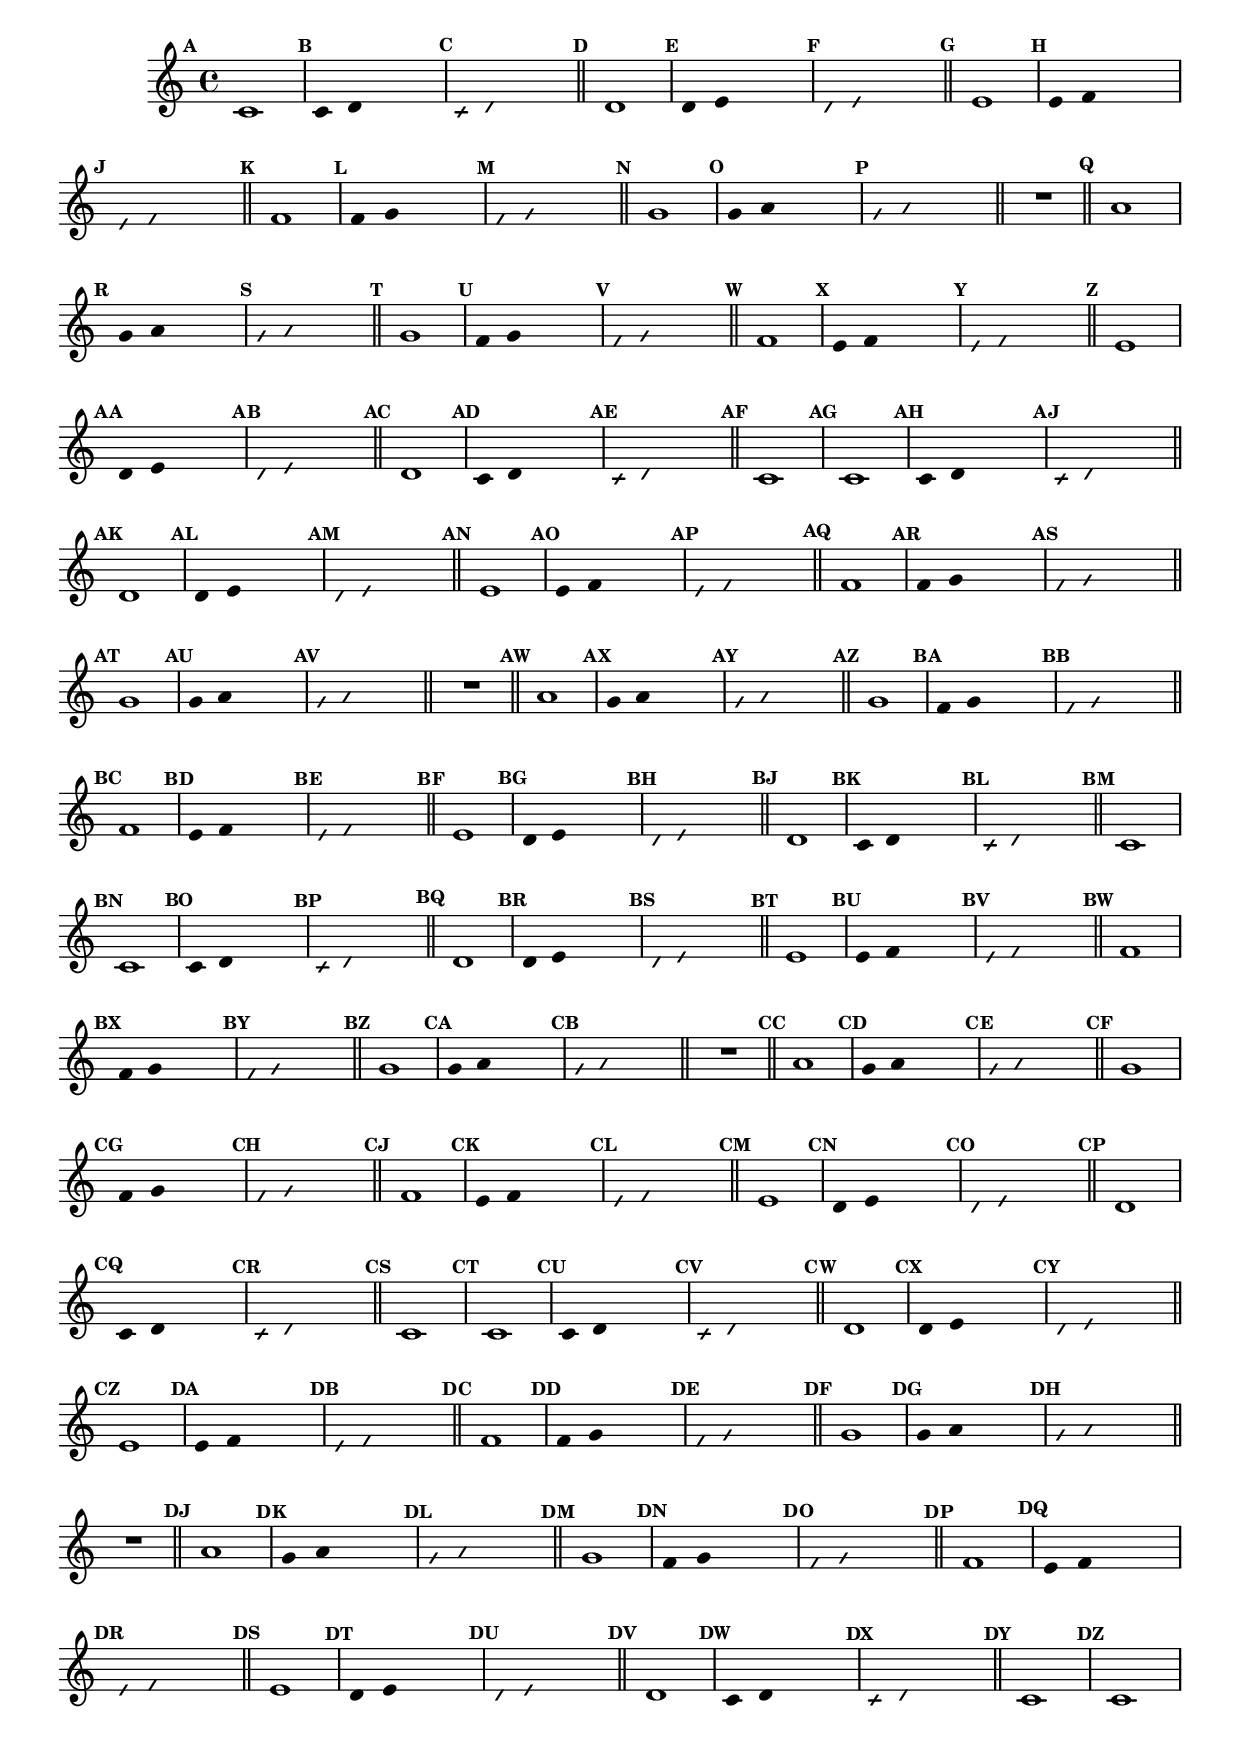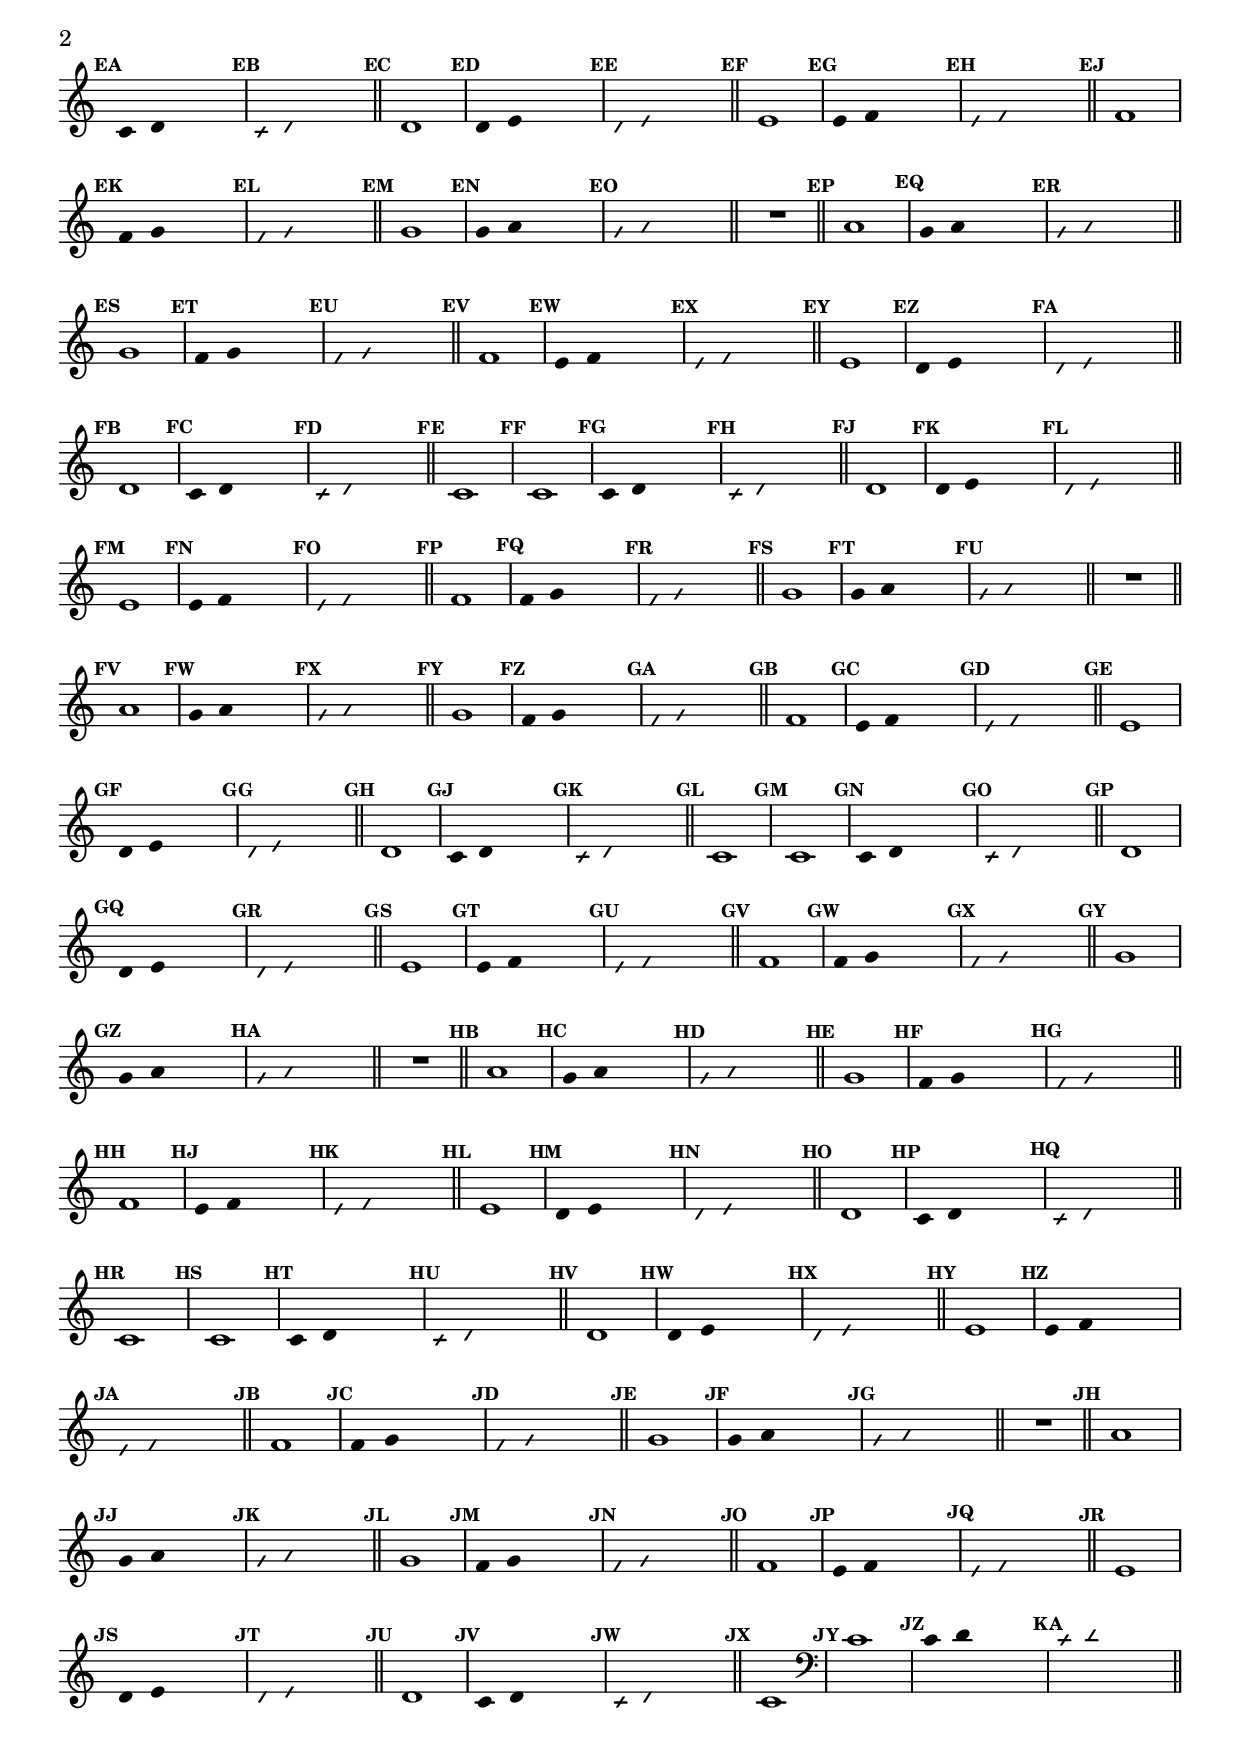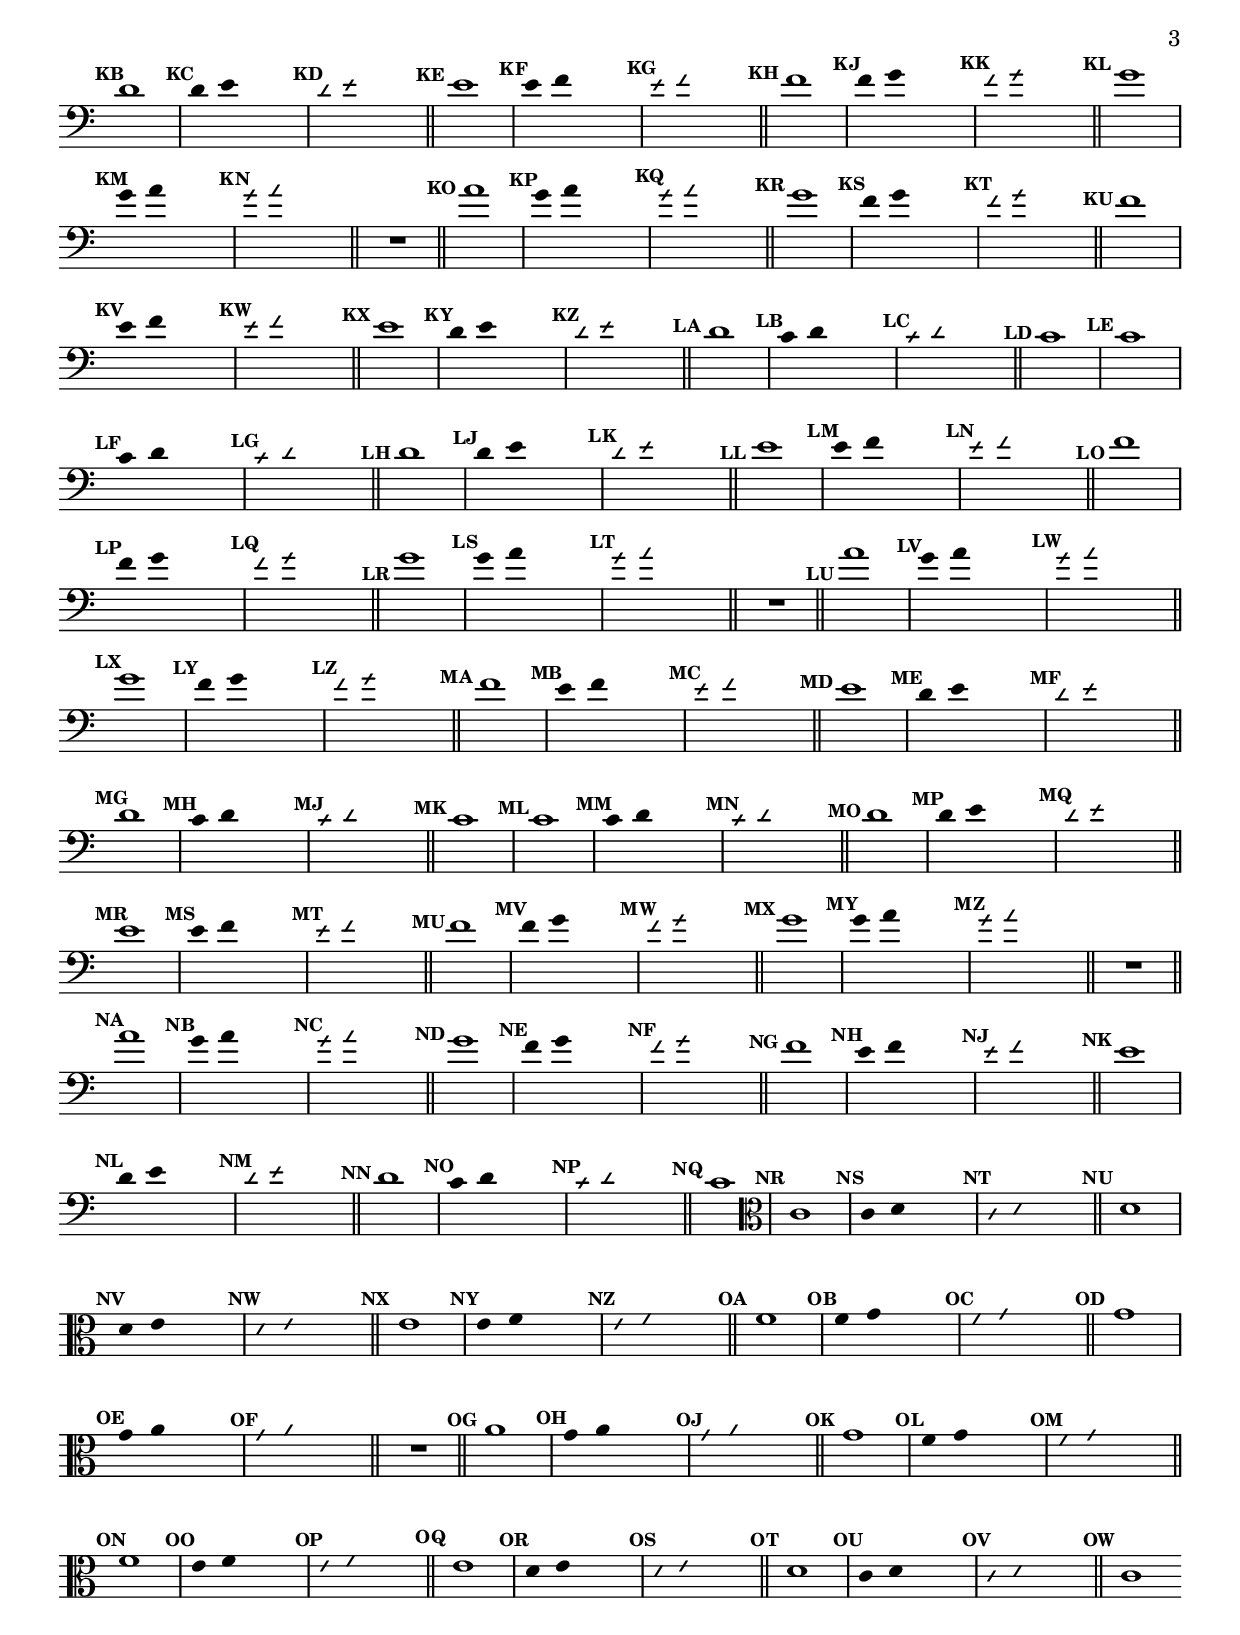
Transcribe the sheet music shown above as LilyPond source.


\version "2.10.33"

%\header { texidoc="23 - Aquecendo e Divertindo-se com 6 Notas" }


\relative c'{
  \override Staff.TimeSignature #'style = #'()
  \time 4/4 
  \override Score.BarNumber #'transparent = ##t
  \override Score.RehearsalMark #'font-size = #-2
                                %\override Score.RehearsalMark #'font-family = #'
  \set Score.markFormatter = #format-mark-numbers

                                % CLARINETE

  \tag #'cl {
    \mark \default c1
    \override Stem #'transparent = ##t
    \override Beam #'transparent = ##t
    \mark \default c4 d s2
    \override NoteHead #'style = #'slash
    \override NoteHead #'font-size = #-6
    \mark \default c4 d s2
    \revert NoteHead #'style
    \revert Stem #'transparent 
    \revert Beam #'transparent
    \revert NoteHead #'font-size
    \bar "||"


    \mark \default d1
    \override Stem #'transparent = ##t
    \override Beam #'transparent = ##t
    \mark \default d4 e s2
    \override NoteHead #'style = #'slash
    \override NoteHead #'font-size = #-6
    \mark \default d4 e s2
    \revert NoteHead #'style
    \revert Stem #'transparent 
    \revert Beam #'transparent
    \revert NoteHead #'font-size
    \bar "||"


    \mark \default e1
    \override Stem #'transparent = ##t
    \override Beam #'transparent = ##t
    \mark \default e4 f s2
    \override NoteHead #'style = #'slash
    \override NoteHead #'font-size = #-6
    \mark \default e4 f s2
    \revert NoteHead #'style
    \revert Stem #'transparent 
    \revert Beam #'transparent
    \revert NoteHead #'font-size
    \bar "||"

    \mark \default f1
    \override Stem #'transparent = ##t
    \override Beam #'transparent = ##t
    \mark \default f4 g s2
    \override NoteHead #'style = #'slash
    \override NoteHead #'font-size = #-6
    \mark \default f4 g s2
    \revert NoteHead #'style
    \revert Stem #'transparent 
    \revert Beam #'transparent
    \revert NoteHead #'font-size
    \bar "||"

    \mark \default g1
    \override Stem #'transparent = ##t
    \override Beam #'transparent = ##t
    \mark \default g4 a s2
    \override NoteHead #'style = #'slash
    \override NoteHead #'font-size = #-6
    \mark \default g4 a s2
    \revert NoteHead #'style
    \revert Stem #'transparent 
    \revert Beam #'transparent
    \revert NoteHead #'font-size
    \bar "||"

    R1
    \bar "||"

    \mark \default a1
    \override Stem #'transparent = ##t
    \override Beam #'transparent = ##t
    \mark \default g4 a s2
    \override NoteHead #'style = #'slash
    \override NoteHead #'font-size = #-6
    \mark \default g4 a s2
    \revert NoteHead #'style
    \revert Stem #'transparent 
    \revert Beam #'transparent
    \revert NoteHead #'font-size
    \bar "||"

    \mark \default g1
    \override Stem #'transparent = ##t
    \override Beam #'transparent = ##t
    \mark \default f4 g s2
    \override NoteHead #'style = #'slash
    \override NoteHead #'font-size = #-6
    \mark \default f4 g s2
    \revert NoteHead #'style
    \revert Stem #'transparent 
    \revert Beam #'transparent
    \revert NoteHead #'font-size
    \bar "||"

    \mark \default f1	
    \override Stem #'transparent = ##t
    \override Beam #'transparent = ##t
    \mark \default e4 f s2
    \override NoteHead #'style = #'slash
    \override NoteHead #'font-size = #-6
    \mark \default e4 f s2
    \revert NoteHead #'style
    \revert Stem #'transparent
    \revert Beam #'transparent
    \revert NoteHead #'font-size
    \bar "||"

    \mark \default e1
    \override Stem #'transparent = ##t
    \override Beam #'transparent = ##t
    \mark \default d4 e s2
    \override NoteHead #'style = #'slash
    \override NoteHead #'font-size = #-6
    \mark \default d4 e s2
    \revert NoteHead #'style
    \revert Stem #'transparent 
    \revert Beam #'transparent
    \revert NoteHead #'font-size
    \bar "||"

    \mark \default d1
    \override Stem #'transparent = ##t
    \override Beam #'transparent = ##t
    \mark \default c4 d s2
    \override NoteHead #'style = #'slash
    \override NoteHead #'font-size = #-6
    \mark \default c4 d s2
    \revert NoteHead #'style
    \revert Stem #'transparent 
    \revert Beam #'transparent
    \revert NoteHead #'font-size
    \bar "||"

    \mark \default c1

  }

                                % FLAUTA

  \tag #'fl {
    \mark \default c1
    \override Stem #'transparent = ##t
    \override Beam #'transparent = ##t
    \mark \default c4 d s2
    \override NoteHead #'style = #'slash
    \override NoteHead #'font-size = #-6
    \mark \default c4 d s2
    \revert NoteHead #'style
    \revert Stem #'transparent 
    \revert Beam #'transparent
    \revert NoteHead #'font-size
    \bar "||"


    \mark \default d1
    \override Stem #'transparent = ##t
    \override Beam #'transparent = ##t
    \mark \default d4 e s2
    \override NoteHead #'style = #'slash
    \override NoteHead #'font-size = #-6
    \mark \default d4 e s2
    \revert NoteHead #'style
    \revert Stem #'transparent 
    \revert Beam #'transparent
    \revert NoteHead #'font-size
    \bar "||"


    \mark \default e1
    \override Stem #'transparent = ##t
    \override Beam #'transparent = ##t
    \mark \default e4 f s2
    \override NoteHead #'style = #'slash
    \override NoteHead #'font-size = #-6
    \mark \default e4 f s2
    \revert NoteHead #'style
    \revert Stem #'transparent 
    \revert Beam #'transparent
    \revert NoteHead #'font-size
    \bar "||"

    \mark \default f1
    \override Stem #'transparent = ##t
    \override Beam #'transparent = ##t
    \mark \default f4 g s2
    \override NoteHead #'style = #'slash
    \override NoteHead #'font-size = #-6
    \mark \default f4 g s2
    \revert NoteHead #'style
    \revert Stem #'transparent 
    \revert Beam #'transparent
    \revert NoteHead #'font-size
    \bar "||"

    \mark \default g1
    \override Stem #'transparent = ##t
    \override Beam #'transparent = ##t
    \mark \default g4 a s2
    \override NoteHead #'style = #'slash
    \override NoteHead #'font-size = #-6
    \mark \default g4 a s2
    \revert NoteHead #'style
    \revert Stem #'transparent 
    \revert Beam #'transparent
    \revert NoteHead #'font-size
    \bar "||"

    R1
    \bar "||"

    \mark \default a1
    \override Stem #'transparent = ##t
    \override Beam #'transparent = ##t
    \mark \default g4 a s2
    \override NoteHead #'style = #'slash
    \override NoteHead #'font-size = #-6
    \mark \default g4 a s2
    \revert NoteHead #'style
    \revert Stem #'transparent 
    \revert Beam #'transparent
    \revert NoteHead #'font-size
    \bar "||"

    \mark \default g1
    \override Stem #'transparent = ##t
    \override Beam #'transparent = ##t
    \mark \default f4 g s2
    \override NoteHead #'style = #'slash
    \override NoteHead #'font-size = #-6
    \mark \default f4 g s2
    \revert NoteHead #'style
    \revert Stem #'transparent 
    \revert Beam #'transparent
    \revert NoteHead #'font-size
    \bar "||"

    \mark \default f1	
    \override Stem #'transparent = ##t
    \override Beam #'transparent = ##t
    \mark \default e4 f s2
    \override NoteHead #'style = #'slash
    \override NoteHead #'font-size = #-6
    \mark \default e4 f s2
    \revert NoteHead #'style
    \revert Stem #'transparent
    \revert Beam #'transparent
    \revert NoteHead #'font-size
    \bar "||"

    \mark \default e1
    \override Stem #'transparent = ##t
    \override Beam #'transparent = ##t
    \mark \default d4 e s2
    \override NoteHead #'style = #'slash
    \override NoteHead #'font-size = #-6
    \mark \default d4 e s2
    \revert NoteHead #'style
    \revert Stem #'transparent 
    \revert Beam #'transparent
    \revert NoteHead #'font-size
    \bar "||"

    \mark \default d1
    \override Stem #'transparent = ##t
    \override Beam #'transparent = ##t
    \mark \default c4 d s2
    \override NoteHead #'style = #'slash
    \override NoteHead #'font-size = #-6
    \mark \default c4 d s2
    \revert NoteHead #'style
    \revert Stem #'transparent 
    \revert Beam #'transparent
    \revert NoteHead #'font-size
    \bar "||"

    \mark \default c1

  }

                                % OBOÉ

  \tag #'ob {
    \mark \default c1
    \override Stem #'transparent = ##t
    \override Beam #'transparent = ##t
    \mark \default c4 d s2
    \override NoteHead #'style = #'slash
    \override NoteHead #'font-size = #-6
    \mark \default c4 d s2
    \revert NoteHead #'style
    \revert Stem #'transparent 
    \revert Beam #'transparent
    \revert NoteHead #'font-size
    \bar "||"


    \mark \default d1
    \override Stem #'transparent = ##t
    \override Beam #'transparent = ##t
    \mark \default d4 e s2
    \override NoteHead #'style = #'slash
    \override NoteHead #'font-size = #-6
    \mark \default d4 e s2
    \revert NoteHead #'style
    \revert Stem #'transparent 
    \revert Beam #'transparent
    \revert NoteHead #'font-size
    \bar "||"


    \mark \default e1
    \override Stem #'transparent = ##t
    \override Beam #'transparent = ##t
    \mark \default e4 f s2
    \override NoteHead #'style = #'slash
    \override NoteHead #'font-size = #-6
    \mark \default e4 f s2
    \revert NoteHead #'style
    \revert Stem #'transparent 
    \revert Beam #'transparent
    \revert NoteHead #'font-size
    \bar "||"

    \mark \default f1
    \override Stem #'transparent = ##t
    \override Beam #'transparent = ##t
    \mark \default f4 g s2
    \override NoteHead #'style = #'slash
    \override NoteHead #'font-size = #-6
    \mark \default f4 g s2
    \revert NoteHead #'style
    \revert Stem #'transparent 
    \revert Beam #'transparent
    \revert NoteHead #'font-size
    \bar "||"

    \mark \default g1
    \override Stem #'transparent = ##t
    \override Beam #'transparent = ##t
    \mark \default g4 a s2
    \override NoteHead #'style = #'slash
    \override NoteHead #'font-size = #-6
    \mark \default g4 a s2
    \revert NoteHead #'style
    \revert Stem #'transparent 
    \revert Beam #'transparent
    \revert NoteHead #'font-size
    \bar "||"

    R1
    \bar "||"

    \mark \default a1
    \override Stem #'transparent = ##t
    \override Beam #'transparent = ##t
    \mark \default g4 a s2
    \override NoteHead #'style = #'slash
    \override NoteHead #'font-size = #-6
    \mark \default g4 a s2
    \revert NoteHead #'style
    \revert Stem #'transparent 
    \revert Beam #'transparent
    \revert NoteHead #'font-size
    \bar "||"

    \mark \default g1
    \override Stem #'transparent = ##t
    \override Beam #'transparent = ##t
    \mark \default f4 g s2
    \override NoteHead #'style = #'slash
    \override NoteHead #'font-size = #-6
    \mark \default f4 g s2
    \revert NoteHead #'style
    \revert Stem #'transparent 
    \revert Beam #'transparent
    \revert NoteHead #'font-size
    \bar "||"

    \mark \default f1	
    \override Stem #'transparent = ##t
    \override Beam #'transparent = ##t
    \mark \default e4 f s2
    \override NoteHead #'style = #'slash
    \override NoteHead #'font-size = #-6
    \mark \default e4 f s2
    \revert NoteHead #'style
    \revert Stem #'transparent
    \revert Beam #'transparent
    \revert NoteHead #'font-size
    \bar "||"

    \mark \default e1
    \override Stem #'transparent = ##t
    \override Beam #'transparent = ##t
    \mark \default d4 e s2
    \override NoteHead #'style = #'slash
    \override NoteHead #'font-size = #-6
    \mark \default d4 e s2
    \revert NoteHead #'style
    \revert Stem #'transparent 
    \revert Beam #'transparent
    \revert NoteHead #'font-size
    \bar "||"

    \mark \default d1
    \override Stem #'transparent = ##t
    \override Beam #'transparent = ##t
    \mark \default c4 d s2
    \override NoteHead #'style = #'slash
    \override NoteHead #'font-size = #-6
    \mark \default c4 d s2
    \revert NoteHead #'style
    \revert Stem #'transparent 
    \revert Beam #'transparent
    \revert NoteHead #'font-size
    \bar "||"

    \mark \default c1

  }

                                % SAX ALTO

  \tag #'saxa {
    \mark \default c1
    \override Stem #'transparent = ##t
    \override Beam #'transparent = ##t
    \mark \default c4 d s2
    \override NoteHead #'style = #'slash
    \override NoteHead #'font-size = #-6
    \mark \default c4 d s2
    \revert NoteHead #'style
    \revert Stem #'transparent 
    \revert Beam #'transparent
    \revert NoteHead #'font-size
    \bar "||"


    \mark \default d1
    \override Stem #'transparent = ##t
    \override Beam #'transparent = ##t
    \mark \default d4 e s2
    \override NoteHead #'style = #'slash
    \override NoteHead #'font-size = #-6
    \mark \default d4 e s2
    \revert NoteHead #'style
    \revert Stem #'transparent 
    \revert Beam #'transparent
    \revert NoteHead #'font-size
    \bar "||"


    \mark \default e1
    \override Stem #'transparent = ##t
    \override Beam #'transparent = ##t
    \mark \default e4 f s2
    \override NoteHead #'style = #'slash
    \override NoteHead #'font-size = #-6
    \mark \default e4 f s2
    \revert NoteHead #'style
    \revert Stem #'transparent 
    \revert Beam #'transparent
    \revert NoteHead #'font-size
    \bar "||"

    \mark \default f1
    \override Stem #'transparent = ##t
    \override Beam #'transparent = ##t
    \mark \default f4 g s2
    \override NoteHead #'style = #'slash
    \override NoteHead #'font-size = #-6
    \mark \default f4 g s2
    \revert NoteHead #'style
    \revert Stem #'transparent 
    \revert Beam #'transparent
    \revert NoteHead #'font-size
    \bar "||"

    \mark \default g1
    \override Stem #'transparent = ##t
    \override Beam #'transparent = ##t
    \mark \default g4 a s2
    \override NoteHead #'style = #'slash
    \override NoteHead #'font-size = #-6
    \mark \default g4 a s2
    \revert NoteHead #'style
    \revert Stem #'transparent 
    \revert Beam #'transparent
    \revert NoteHead #'font-size
    \bar "||"

    R1
    \bar "||"

    \mark \default a1
    \override Stem #'transparent = ##t
    \override Beam #'transparent = ##t
    \mark \default g4 a s2
    \override NoteHead #'style = #'slash
    \override NoteHead #'font-size = #-6
    \mark \default g4 a s2
    \revert NoteHead #'style
    \revert Stem #'transparent 
    \revert Beam #'transparent
    \revert NoteHead #'font-size
    \bar "||"

    \mark \default g1
    \override Stem #'transparent = ##t
    \override Beam #'transparent = ##t
    \mark \default f4 g s2
    \override NoteHead #'style = #'slash
    \override NoteHead #'font-size = #-6
    \mark \default f4 g s2
    \revert NoteHead #'style
    \revert Stem #'transparent 
    \revert Beam #'transparent
    \revert NoteHead #'font-size
    \bar "||"

    \mark \default f1	
    \override Stem #'transparent = ##t
    \override Beam #'transparent = ##t
    \mark \default e4 f s2
    \override NoteHead #'style = #'slash
    \override NoteHead #'font-size = #-6
    \mark \default e4 f s2
    \revert NoteHead #'style
    \revert Stem #'transparent
    \revert Beam #'transparent
    \revert NoteHead #'font-size
    \bar "||"

    \mark \default e1
    \override Stem #'transparent = ##t
    \override Beam #'transparent = ##t
    \mark \default d4 e s2
    \override NoteHead #'style = #'slash
    \override NoteHead #'font-size = #-6
    \mark \default d4 e s2
    \revert NoteHead #'style
    \revert Stem #'transparent 
    \revert Beam #'transparent
    \revert NoteHead #'font-size
    \bar "||"

    \mark \default d1
    \override Stem #'transparent = ##t
    \override Beam #'transparent = ##t
    \mark \default c4 d s2
    \override NoteHead #'style = #'slash
    \override NoteHead #'font-size = #-6
    \mark \default c4 d s2
    \revert NoteHead #'style
    \revert Stem #'transparent 
    \revert Beam #'transparent
    \revert NoteHead #'font-size
    \bar "||"

    \mark \default c1

  }

                                % SAX TENOR

  \tag #'saxt {
    \mark \default c1
    \override Stem #'transparent = ##t
    \override Beam #'transparent = ##t
    \mark \default c4 d s2
    \override NoteHead #'style = #'slash
    \override NoteHead #'font-size = #-6
    \mark \default c4 d s2
    \revert NoteHead #'style
    \revert Stem #'transparent 
    \revert Beam #'transparent
    \revert NoteHead #'font-size
    \bar "||"


    \mark \default d1
    \override Stem #'transparent = ##t
    \override Beam #'transparent = ##t
    \mark \default d4 e s2
    \override NoteHead #'style = #'slash
    \override NoteHead #'font-size = #-6
    \mark \default d4 e s2
    \revert NoteHead #'style
    \revert Stem #'transparent 
    \revert Beam #'transparent
    \revert NoteHead #'font-size
    \bar "||"


    \mark \default e1
    \override Stem #'transparent = ##t
    \override Beam #'transparent = ##t
    \mark \default e4 f s2
    \override NoteHead #'style = #'slash
    \override NoteHead #'font-size = #-6
    \mark \default e4 f s2
    \revert NoteHead #'style
    \revert Stem #'transparent 
    \revert Beam #'transparent
    \revert NoteHead #'font-size
    \bar "||"

    \mark \default f1
    \override Stem #'transparent = ##t
    \override Beam #'transparent = ##t
    \mark \default f4 g s2
    \override NoteHead #'style = #'slash
    \override NoteHead #'font-size = #-6
    \mark \default f4 g s2
    \revert NoteHead #'style
    \revert Stem #'transparent 
    \revert Beam #'transparent
    \revert NoteHead #'font-size
    \bar "||"

    \mark \default g1
    \override Stem #'transparent = ##t
    \override Beam #'transparent = ##t
    \mark \default g4 a s2
    \override NoteHead #'style = #'slash
    \override NoteHead #'font-size = #-6
    \mark \default g4 a s2
    \revert NoteHead #'style
    \revert Stem #'transparent 
    \revert Beam #'transparent
    \revert NoteHead #'font-size
    \bar "||"

    R1
    \bar "||"

    \mark \default a1
    \override Stem #'transparent = ##t
    \override Beam #'transparent = ##t
    \mark \default g4 a s2
    \override NoteHead #'style = #'slash
    \override NoteHead #'font-size = #-6
    \mark \default g4 a s2
    \revert NoteHead #'style
    \revert Stem #'transparent 
    \revert Beam #'transparent
    \revert NoteHead #'font-size
    \bar "||"

    \mark \default g1
    \override Stem #'transparent = ##t
    \override Beam #'transparent = ##t
    \mark \default f4 g s2
    \override NoteHead #'style = #'slash
    \override NoteHead #'font-size = #-6
    \mark \default f4 g s2
    \revert NoteHead #'style
    \revert Stem #'transparent 
    \revert Beam #'transparent
    \revert NoteHead #'font-size
    \bar "||"

    \mark \default f1	
    \override Stem #'transparent = ##t
    \override Beam #'transparent = ##t
    \mark \default e4 f s2
    \override NoteHead #'style = #'slash
    \override NoteHead #'font-size = #-6
    \mark \default e4 f s2
    \revert NoteHead #'style
    \revert Stem #'transparent
    \revert Beam #'transparent
    \revert NoteHead #'font-size
    \bar "||"

    \mark \default e1
    \override Stem #'transparent = ##t
    \override Beam #'transparent = ##t
    \mark \default d4 e s2
    \override NoteHead #'style = #'slash
    \override NoteHead #'font-size = #-6
    \mark \default d4 e s2
    \revert NoteHead #'style
    \revert Stem #'transparent 
    \revert Beam #'transparent
    \revert NoteHead #'font-size
    \bar "||"

    \mark \default d1
    \override Stem #'transparent = ##t
    \override Beam #'transparent = ##t
    \mark \default c4 d s2
    \override NoteHead #'style = #'slash
    \override NoteHead #'font-size = #-6
    \mark \default c4 d s2
    \revert NoteHead #'style
    \revert Stem #'transparent 
    \revert Beam #'transparent
    \revert NoteHead #'font-size
    \bar "||"

    \mark \default c1

  }

                                % SAX GENES

  \tag #'saxg {
    \mark \default c1
    \override Stem #'transparent = ##t
    \override Beam #'transparent = ##t
    \mark \default c4 d s2
    \override NoteHead #'style = #'slash
    \override NoteHead #'font-size = #-6
    \mark \default c4 d s2
    \revert NoteHead #'style
    \revert Stem #'transparent 
    \revert Beam #'transparent
    \revert NoteHead #'font-size
    \bar "||"


    \mark \default d1
    \override Stem #'transparent = ##t
    \override Beam #'transparent = ##t
    \mark \default d4 e s2
    \override NoteHead #'style = #'slash
    \override NoteHead #'font-size = #-6
    \mark \default d4 e s2
    \revert NoteHead #'style
    \revert Stem #'transparent 
    \revert Beam #'transparent
    \revert NoteHead #'font-size
    \bar "||"


    \mark \default e1
    \override Stem #'transparent = ##t
    \override Beam #'transparent = ##t
    \mark \default e4 f s2
    \override NoteHead #'style = #'slash
    \override NoteHead #'font-size = #-6
    \mark \default e4 f s2
    \revert NoteHead #'style
    \revert Stem #'transparent 
    \revert Beam #'transparent
    \revert NoteHead #'font-size
    \bar "||"

    \mark \default f1
    \override Stem #'transparent = ##t
    \override Beam #'transparent = ##t
    \mark \default f4 g s2
    \override NoteHead #'style = #'slash
    \override NoteHead #'font-size = #-6
    \mark \default f4 g s2
    \revert NoteHead #'style
    \revert Stem #'transparent 
    \revert Beam #'transparent
    \revert NoteHead #'font-size
    \bar "||"

    \mark \default g1
    \override Stem #'transparent = ##t
    \override Beam #'transparent = ##t
    \mark \default g4 a s2
    \override NoteHead #'style = #'slash
    \override NoteHead #'font-size = #-6
    \mark \default g4 a s2
    \revert NoteHead #'style
    \revert Stem #'transparent 
    \revert Beam #'transparent
    \revert NoteHead #'font-size
    \bar "||"

    R1
    \bar "||"

    \mark \default a1
    \override Stem #'transparent = ##t
    \override Beam #'transparent = ##t
    \mark \default g4 a s2
    \override NoteHead #'style = #'slash
    \override NoteHead #'font-size = #-6
    \mark \default g4 a s2
    \revert NoteHead #'style
    \revert Stem #'transparent 
    \revert Beam #'transparent
    \revert NoteHead #'font-size
    \bar "||"

    \mark \default g1
    \override Stem #'transparent = ##t
    \override Beam #'transparent = ##t
    \mark \default f4 g s2
    \override NoteHead #'style = #'slash
    \override NoteHead #'font-size = #-6
    \mark \default f4 g s2
    \revert NoteHead #'style
    \revert Stem #'transparent 
    \revert Beam #'transparent
    \revert NoteHead #'font-size
    \bar "||"

    \mark \default f1	
    \override Stem #'transparent = ##t
    \override Beam #'transparent = ##t
    \mark \default e4 f s2
    \override NoteHead #'style = #'slash
    \override NoteHead #'font-size = #-6
    \mark \default e4 f s2
    \revert NoteHead #'style
    \revert Stem #'transparent
    \revert Beam #'transparent
    \revert NoteHead #'font-size
    \bar "||"

    \mark \default e1
    \override Stem #'transparent = ##t
    \override Beam #'transparent = ##t
    \mark \default d4 e s2
    \override NoteHead #'style = #'slash
    \override NoteHead #'font-size = #-6
    \mark \default d4 e s2
    \revert NoteHead #'style
    \revert Stem #'transparent 
    \revert Beam #'transparent
    \revert NoteHead #'font-size
    \bar "||"

    \mark \default d1
    \override Stem #'transparent = ##t
    \override Beam #'transparent = ##t
    \mark \default c4 d s2
    \override NoteHead #'style = #'slash
    \override NoteHead #'font-size = #-6
    \mark \default c4 d s2
    \revert NoteHead #'style
    \revert Stem #'transparent 
    \revert Beam #'transparent
    \revert NoteHead #'font-size
    \bar "||"

    \mark \default c1

  }

                                % TROMPETE

  \tag #'tpt {
    \mark \default c1
    \override Stem #'transparent = ##t
    \override Beam #'transparent = ##t
    \mark \default c4 d s2
    \override NoteHead #'style = #'slash
    \override NoteHead #'font-size = #-6
    \mark \default c4 d s2
    \revert NoteHead #'style
    \revert Stem #'transparent 
    \revert Beam #'transparent
    \revert NoteHead #'font-size
    \bar "||"


    \mark \default d1
    \override Stem #'transparent = ##t
    \override Beam #'transparent = ##t
    \mark \default d4 e s2
    \override NoteHead #'style = #'slash
    \override NoteHead #'font-size = #-6
    \mark \default d4 e s2
    \revert NoteHead #'style
    \revert Stem #'transparent 
    \revert Beam #'transparent
    \revert NoteHead #'font-size
    \bar "||"


    \mark \default e1
    \override Stem #'transparent = ##t
    \override Beam #'transparent = ##t
    \mark \default e4 f s2
    \override NoteHead #'style = #'slash
    \override NoteHead #'font-size = #-6
    \mark \default e4 f s2
    \revert NoteHead #'style
    \revert Stem #'transparent 
    \revert Beam #'transparent
    \revert NoteHead #'font-size
    \bar "||"

    \mark \default f1
    \override Stem #'transparent = ##t
    \override Beam #'transparent = ##t
    \mark \default f4 g s2
    \override NoteHead #'style = #'slash
    \override NoteHead #'font-size = #-6
    \mark \default f4 g s2
    \revert NoteHead #'style
    \revert Stem #'transparent 
    \revert Beam #'transparent
    \revert NoteHead #'font-size
    \bar "||"

    \mark \default g1
    \override Stem #'transparent = ##t
    \override Beam #'transparent = ##t
    \mark \default g4 a s2
    \override NoteHead #'style = #'slash
    \override NoteHead #'font-size = #-6
    \mark \default g4 a s2
    \revert NoteHead #'style
    \revert Stem #'transparent 
    \revert Beam #'transparent
    \revert NoteHead #'font-size
    \bar "||"

    R1
    \bar "||"

    \mark \default a1
    \override Stem #'transparent = ##t
    \override Beam #'transparent = ##t
    \mark \default g4 a s2
    \override NoteHead #'style = #'slash
    \override NoteHead #'font-size = #-6
    \mark \default g4 a s2
    \revert NoteHead #'style
    \revert Stem #'transparent 
    \revert Beam #'transparent
    \revert NoteHead #'font-size
    \bar "||"

    \mark \default g1
    \override Stem #'transparent = ##t
    \override Beam #'transparent = ##t
    \mark \default f4 g s2
    \override NoteHead #'style = #'slash
    \override NoteHead #'font-size = #-6
    \mark \default f4 g s2
    \revert NoteHead #'style
    \revert Stem #'transparent 
    \revert Beam #'transparent
    \revert NoteHead #'font-size
    \bar "||"

    \mark \default f1	
    \override Stem #'transparent = ##t
    \override Beam #'transparent = ##t
    \mark \default e4 f s2
    \override NoteHead #'style = #'slash
    \override NoteHead #'font-size = #-6
    \mark \default e4 f s2
    \revert NoteHead #'style
    \revert Stem #'transparent
    \revert Beam #'transparent
    \revert NoteHead #'font-size
    \bar "||"

    \mark \default e1
    \override Stem #'transparent = ##t
    \override Beam #'transparent = ##t
    \mark \default d4 e s2
    \override NoteHead #'style = #'slash
    \override NoteHead #'font-size = #-6
    \mark \default d4 e s2
    \revert NoteHead #'style
    \revert Stem #'transparent 
    \revert Beam #'transparent
    \revert NoteHead #'font-size
    \bar "||"

    \mark \default d1
    \override Stem #'transparent = ##t
    \override Beam #'transparent = ##t
    \mark \default c4 d s2
    \override NoteHead #'style = #'slash
    \override NoteHead #'font-size = #-6
    \mark \default c4 d s2
    \revert NoteHead #'style
    \revert Stem #'transparent 
    \revert Beam #'transparent
    \revert NoteHead #'font-size
    \bar "||"

    \mark \default c1

  }

                                % TROMPA

  \tag #'tpa {
    \mark \default c1
    \override Stem #'transparent = ##t
    \override Beam #'transparent = ##t
    \mark \default c4 d s2
    \override NoteHead #'style = #'slash
    \override NoteHead #'font-size = #-6
    \mark \default c4 d s2
    \revert NoteHead #'style
    \revert Stem #'transparent 
    \revert Beam #'transparent
    \revert NoteHead #'font-size
    \bar "||"


    \mark \default d1
    \override Stem #'transparent = ##t
    \override Beam #'transparent = ##t
    \mark \default d4 e s2
    \override NoteHead #'style = #'slash
    \override NoteHead #'font-size = #-6
    \mark \default d4 e s2
    \revert NoteHead #'style
    \revert Stem #'transparent 
    \revert Beam #'transparent
    \revert NoteHead #'font-size
    \bar "||"


    \mark \default e1
    \override Stem #'transparent = ##t
    \override Beam #'transparent = ##t
    \mark \default e4 f s2
    \override NoteHead #'style = #'slash
    \override NoteHead #'font-size = #-6
    \mark \default e4 f s2
    \revert NoteHead #'style
    \revert Stem #'transparent 
    \revert Beam #'transparent
    \revert NoteHead #'font-size
    \bar "||"

    \mark \default f1
    \override Stem #'transparent = ##t
    \override Beam #'transparent = ##t
    \mark \default f4 g s2
    \override NoteHead #'style = #'slash
    \override NoteHead #'font-size = #-6
    \mark \default f4 g s2
    \revert NoteHead #'style
    \revert Stem #'transparent 
    \revert Beam #'transparent
    \revert NoteHead #'font-size
    \bar "||"

    \mark \default g1
    \override Stem #'transparent = ##t
    \override Beam #'transparent = ##t
    \mark \default g4 a s2
    \override NoteHead #'style = #'slash
    \override NoteHead #'font-size = #-6
    \mark \default g4 a s2
    \revert NoteHead #'style
    \revert Stem #'transparent 
    \revert Beam #'transparent
    \revert NoteHead #'font-size
    \bar "||"

    R1
    \bar "||"

    \mark \default a1
    \override Stem #'transparent = ##t
    \override Beam #'transparent = ##t
    \mark \default g4 a s2
    \override NoteHead #'style = #'slash
    \override NoteHead #'font-size = #-6
    \mark \default g4 a s2
    \revert NoteHead #'style
    \revert Stem #'transparent 
    \revert Beam #'transparent
    \revert NoteHead #'font-size
    \bar "||"

    \mark \default g1
    \override Stem #'transparent = ##t
    \override Beam #'transparent = ##t
    \mark \default f4 g s2
    \override NoteHead #'style = #'slash
    \override NoteHead #'font-size = #-6
    \mark \default f4 g s2
    \revert NoteHead #'style
    \revert Stem #'transparent 
    \revert Beam #'transparent
    \revert NoteHead #'font-size
    \bar "||"

    \mark \default f1	
    \override Stem #'transparent = ##t
    \override Beam #'transparent = ##t
    \mark \default e4 f s2
    \override NoteHead #'style = #'slash
    \override NoteHead #'font-size = #-6
    \mark \default e4 f s2
    \revert NoteHead #'style
    \revert Stem #'transparent
    \revert Beam #'transparent
    \revert NoteHead #'font-size
    \bar "||"

    \mark \default e1
    \override Stem #'transparent = ##t
    \override Beam #'transparent = ##t
    \mark \default d4 e s2
    \override NoteHead #'style = #'slash
    \override NoteHead #'font-size = #-6
    \mark \default d4 e s2
    \revert NoteHead #'style
    \revert Stem #'transparent 
    \revert Beam #'transparent
    \revert NoteHead #'font-size
    \bar "||"

    \mark \default d1
    \override Stem #'transparent = ##t
    \override Beam #'transparent = ##t
    \mark \default c4 d s2
    \override NoteHead #'style = #'slash
    \override NoteHead #'font-size = #-6
    \mark \default c4 d s2
    \revert NoteHead #'style
    \revert Stem #'transparent 
    \revert Beam #'transparent
    \revert NoteHead #'font-size
    \bar "||"

    \mark \default c1

  }


                                % TROMBONE

  \tag #'tbn {
    \clef bass
    \mark \default c1
    \override Stem #'transparent = ##t
    \override Beam #'transparent = ##t
    \mark \default c4 d s2
    \override NoteHead #'style = #'slash
    \override NoteHead #'font-size = #-6
    \mark \default c4 d s2
    \revert NoteHead #'style
    \revert Stem #'transparent 
    \revert Beam #'transparent
    \revert NoteHead #'font-size
    \bar "||"


    \mark \default d1
    \override Stem #'transparent = ##t
    \override Beam #'transparent = ##t
    \mark \default d4 e s2
    \override NoteHead #'style = #'slash
    \override NoteHead #'font-size = #-6
    \mark \default d4 e s2
    \revert NoteHead #'style
    \revert Stem #'transparent 
    \revert Beam #'transparent
    \revert NoteHead #'font-size
    \bar "||"


    \mark \default e1
    \override Stem #'transparent = ##t
    \override Beam #'transparent = ##t
    \mark \default e4 f s2
    \override NoteHead #'style = #'slash
    \override NoteHead #'font-size = #-6
    \mark \default e4 f s2
    \revert NoteHead #'style
    \revert Stem #'transparent 
    \revert Beam #'transparent
    \revert NoteHead #'font-size
    \bar "||"

    \mark \default f1
    \override Stem #'transparent = ##t
    \override Beam #'transparent = ##t
    \mark \default f4 g s2
    \override NoteHead #'style = #'slash
    \override NoteHead #'font-size = #-6
    \mark \default f4 g s2
    \revert NoteHead #'style
    \revert Stem #'transparent 
    \revert Beam #'transparent
    \revert NoteHead #'font-size
    \bar "||"

    \mark \default g1
    \override Stem #'transparent = ##t
    \override Beam #'transparent = ##t
    \mark \default g4 a s2
    \override NoteHead #'style = #'slash
    \override NoteHead #'font-size = #-6
    \mark \default g4 a s2
    \revert NoteHead #'style
    \revert Stem #'transparent 
    \revert Beam #'transparent
    \revert NoteHead #'font-size
    \bar "||"

    R1
    \bar "||"

    \mark \default a1
    \override Stem #'transparent = ##t
    \override Beam #'transparent = ##t
    \mark \default g4 a s2
    \override NoteHead #'style = #'slash
    \override NoteHead #'font-size = #-6
    \mark \default g4 a s2
    \revert NoteHead #'style
    \revert Stem #'transparent 
    \revert Beam #'transparent
    \revert NoteHead #'font-size
    \bar "||"

    \mark \default g1
    \override Stem #'transparent = ##t
    \override Beam #'transparent = ##t
    \mark \default f4 g s2
    \override NoteHead #'style = #'slash
    \override NoteHead #'font-size = #-6
    \mark \default f4 g s2
    \revert NoteHead #'style
    \revert Stem #'transparent 
    \revert Beam #'transparent
    \revert NoteHead #'font-size
    \bar "||"

    \mark \default f1	
    \override Stem #'transparent = ##t
    \override Beam #'transparent = ##t
    \mark \default e4 f s2
    \override NoteHead #'style = #'slash
    \override NoteHead #'font-size = #-6
    \mark \default e4 f s2
    \revert NoteHead #'style
    \revert Stem #'transparent
    \revert Beam #'transparent
    \revert NoteHead #'font-size
    \bar "||"

    \mark \default e1
    \override Stem #'transparent = ##t
    \override Beam #'transparent = ##t
    \mark \default d4 e s2
    \override NoteHead #'style = #'slash
    \override NoteHead #'font-size = #-6
    \mark \default d4 e s2
    \revert NoteHead #'style
    \revert Stem #'transparent 
    \revert Beam #'transparent
    \revert NoteHead #'font-size
    \bar "||"

    \mark \default d1
    \override Stem #'transparent = ##t
    \override Beam #'transparent = ##t
    \mark \default c4 d s2
    \override NoteHead #'style = #'slash
    \override NoteHead #'font-size = #-6
    \mark \default c4 d s2
    \revert NoteHead #'style
    \revert Stem #'transparent 
    \revert Beam #'transparent
    \revert NoteHead #'font-size
    \bar "||"

    \mark \default c1

  }

                                % TUBA MIB

  \tag #'tbamib {
    \clef bass
    \mark \default c1
    \override Stem #'transparent = ##t
    \override Beam #'transparent = ##t
    \mark \default c4 d s2
    \override NoteHead #'style = #'slash
    \override NoteHead #'font-size = #-6
    \mark \default c4 d s2
    \revert NoteHead #'style
    \revert Stem #'transparent 
    \revert Beam #'transparent
    \revert NoteHead #'font-size
    \bar "||"


    \mark \default d1
    \override Stem #'transparent = ##t
    \override Beam #'transparent = ##t
    \mark \default d4 e s2
    \override NoteHead #'style = #'slash
    \override NoteHead #'font-size = #-6
    \mark \default d4 e s2
    \revert NoteHead #'style
    \revert Stem #'transparent 
    \revert Beam #'transparent
    \revert NoteHead #'font-size
    \bar "||"


    \mark \default e1
    \override Stem #'transparent = ##t
    \override Beam #'transparent = ##t
    \mark \default e4 f s2
    \override NoteHead #'style = #'slash
    \override NoteHead #'font-size = #-6
    \mark \default e4 f s2
    \revert NoteHead #'style
    \revert Stem #'transparent 
    \revert Beam #'transparent
    \revert NoteHead #'font-size
    \bar "||"

    \mark \default f1
    \override Stem #'transparent = ##t
    \override Beam #'transparent = ##t
    \mark \default f4 g s2
    \override NoteHead #'style = #'slash
    \override NoteHead #'font-size = #-6
    \mark \default f4 g s2
    \revert NoteHead #'style
    \revert Stem #'transparent 
    \revert Beam #'transparent
    \revert NoteHead #'font-size
    \bar "||"

    \mark \default g1
    \override Stem #'transparent = ##t
    \override Beam #'transparent = ##t
    \mark \default g4 a s2
    \override NoteHead #'style = #'slash
    \override NoteHead #'font-size = #-6
    \mark \default g4 a s2
    \revert NoteHead #'style
    \revert Stem #'transparent 
    \revert Beam #'transparent
    \revert NoteHead #'font-size
    \bar "||"

    R1
    \bar "||"

    \mark \default a1
    \override Stem #'transparent = ##t
    \override Beam #'transparent = ##t
    \mark \default g4 a s2
    \override NoteHead #'style = #'slash
    \override NoteHead #'font-size = #-6
    \mark \default g4 a s2
    \revert NoteHead #'style
    \revert Stem #'transparent 
    \revert Beam #'transparent
    \revert NoteHead #'font-size
    \bar "||"

    \mark \default g1
    \override Stem #'transparent = ##t
    \override Beam #'transparent = ##t
    \mark \default f4 g s2
    \override NoteHead #'style = #'slash
    \override NoteHead #'font-size = #-6
    \mark \default f4 g s2
    \revert NoteHead #'style
    \revert Stem #'transparent 
    \revert Beam #'transparent
    \revert NoteHead #'font-size
    \bar "||"

    \mark \default f1	
    \override Stem #'transparent = ##t
    \override Beam #'transparent = ##t
    \mark \default e4 f s2
    \override NoteHead #'style = #'slash
    \override NoteHead #'font-size = #-6
    \mark \default e4 f s2
    \revert NoteHead #'style
    \revert Stem #'transparent
    \revert Beam #'transparent
    \revert NoteHead #'font-size
    \bar "||"

    \mark \default e1
    \override Stem #'transparent = ##t
    \override Beam #'transparent = ##t
    \mark \default d4 e s2
    \override NoteHead #'style = #'slash
    \override NoteHead #'font-size = #-6
    \mark \default d4 e s2
    \revert NoteHead #'style
    \revert Stem #'transparent 
    \revert Beam #'transparent
    \revert NoteHead #'font-size
    \bar "||"

    \mark \default d1
    \override Stem #'transparent = ##t
    \override Beam #'transparent = ##t
    \mark \default c4 d s2
    \override NoteHead #'style = #'slash
    \override NoteHead #'font-size = #-6
    \mark \default c4 d s2
    \revert NoteHead #'style
    \revert Stem #'transparent 
    \revert Beam #'transparent
    \revert NoteHead #'font-size
    \bar "||"

    \mark \default c1

  }

                                % TUBA SIB

  \tag #'tbasib {
    \clef bass
    \mark \default c1
    \override Stem #'transparent = ##t
    \override Beam #'transparent = ##t
    \mark \default c4 d s2
    \override NoteHead #'style = #'slash
    \override NoteHead #'font-size = #-6
    \mark \default c4 d s2
    \revert NoteHead #'style
    \revert Stem #'transparent 
    \revert Beam #'transparent
    \revert NoteHead #'font-size
    \bar "||"


    \mark \default d1
    \override Stem #'transparent = ##t
    \override Beam #'transparent = ##t
    \mark \default d4 e s2
    \override NoteHead #'style = #'slash
    \override NoteHead #'font-size = #-6
    \mark \default d4 e s2
    \revert NoteHead #'style
    \revert Stem #'transparent 
    \revert Beam #'transparent
    \revert NoteHead #'font-size
    \bar "||"


    \mark \default e1
    \override Stem #'transparent = ##t
    \override Beam #'transparent = ##t
    \mark \default e4 f s2
    \override NoteHead #'style = #'slash
    \override NoteHead #'font-size = #-6
    \mark \default e4 f s2
    \revert NoteHead #'style
    \revert Stem #'transparent 
    \revert Beam #'transparent
    \revert NoteHead #'font-size
    \bar "||"

    \mark \default f1
    \override Stem #'transparent = ##t
    \override Beam #'transparent = ##t
    \mark \default f4 g s2
    \override NoteHead #'style = #'slash
    \override NoteHead #'font-size = #-6
    \mark \default f4 g s2
    \revert NoteHead #'style
    \revert Stem #'transparent 
    \revert Beam #'transparent
    \revert NoteHead #'font-size
    \bar "||"

    \mark \default g1
    \override Stem #'transparent = ##t
    \override Beam #'transparent = ##t
    \mark \default g4 a s2
    \override NoteHead #'style = #'slash
    \override NoteHead #'font-size = #-6
    \mark \default g4 a s2
    \revert NoteHead #'style
    \revert Stem #'transparent 
    \revert Beam #'transparent
    \revert NoteHead #'font-size
    \bar "||"

    R1
    \bar "||"

    \mark \default a1
    \override Stem #'transparent = ##t
    \override Beam #'transparent = ##t
    \mark \default g4 a s2
    \override NoteHead #'style = #'slash
    \override NoteHead #'font-size = #-6
    \mark \default g4 a s2
    \revert NoteHead #'style
    \revert Stem #'transparent 
    \revert Beam #'transparent
    \revert NoteHead #'font-size
    \bar "||"

    \mark \default g1
    \override Stem #'transparent = ##t
    \override Beam #'transparent = ##t
    \mark \default f4 g s2
    \override NoteHead #'style = #'slash
    \override NoteHead #'font-size = #-6
    \mark \default f4 g s2
    \revert NoteHead #'style
    \revert Stem #'transparent 
    \revert Beam #'transparent
    \revert NoteHead #'font-size
    \bar "||"

    \mark \default f1	
    \override Stem #'transparent = ##t
    \override Beam #'transparent = ##t
    \mark \default e4 f s2
    \override NoteHead #'style = #'slash
    \override NoteHead #'font-size = #-6
    \mark \default e4 f s2
    \revert NoteHead #'style
    \revert Stem #'transparent
    \revert Beam #'transparent
    \revert NoteHead #'font-size
    \bar "||"

    \mark \default e1
    \override Stem #'transparent = ##t
    \override Beam #'transparent = ##t
    \mark \default d4 e s2
    \override NoteHead #'style = #'slash
    \override NoteHead #'font-size = #-6
    \mark \default d4 e s2
    \revert NoteHead #'style
    \revert Stem #'transparent 
    \revert Beam #'transparent
    \revert NoteHead #'font-size
    \bar "||"

    \mark \default d1
    \override Stem #'transparent = ##t
    \override Beam #'transparent = ##t
    \mark \default c4 d s2
    \override NoteHead #'style = #'slash
    \override NoteHead #'font-size = #-6
    \mark \default c4 d s2
    \revert NoteHead #'style
    \revert Stem #'transparent 
    \revert Beam #'transparent
    \revert NoteHead #'font-size
    \bar "||"

    \mark \default c1

  }


                                % VIOLA

  \tag #'vla {
    \clef alto
    \mark \default c1
    \override Stem #'transparent = ##t
    \override Beam #'transparent = ##t
    \mark \default c4 d s2
    \override NoteHead #'style = #'slash
    \override NoteHead #'font-size = #-6
    \mark \default c4 d s2
    \revert NoteHead #'style
    \revert Stem #'transparent 
    \revert Beam #'transparent
    \revert NoteHead #'font-size
    \bar "||"


    \mark \default d1
    \override Stem #'transparent = ##t
    \override Beam #'transparent = ##t
    \mark \default d4 e s2
    \override NoteHead #'style = #'slash
    \override NoteHead #'font-size = #-6
    \mark \default d4 e s2
    \revert NoteHead #'style
    \revert Stem #'transparent 
    \revert Beam #'transparent
    \revert NoteHead #'font-size
    \bar "||"


    \mark \default e1
    \override Stem #'transparent = ##t
    \override Beam #'transparent = ##t
    \mark \default e4 f s2
    \override NoteHead #'style = #'slash
    \override NoteHead #'font-size = #-6
    \mark \default e4 f s2
    \revert NoteHead #'style
    \revert Stem #'transparent 
    \revert Beam #'transparent
    \revert NoteHead #'font-size
    \bar "||"

    \mark \default f1
    \override Stem #'transparent = ##t
    \override Beam #'transparent = ##t
    \mark \default f4 g s2
    \override NoteHead #'style = #'slash
    \override NoteHead #'font-size = #-6
    \mark \default f4 g s2
    \revert NoteHead #'style
    \revert Stem #'transparent 
    \revert Beam #'transparent
    \revert NoteHead #'font-size
    \bar "||"

    \mark \default g1
    \override Stem #'transparent = ##t
    \override Beam #'transparent = ##t
    \mark \default g4 a s2
    \override NoteHead #'style = #'slash
    \override NoteHead #'font-size = #-6
    \mark \default g4 a s2
    \revert NoteHead #'style
    \revert Stem #'transparent 
    \revert Beam #'transparent
    \revert NoteHead #'font-size
    \bar "||"

    R1
    \bar "||"

    \mark \default a1
    \override Stem #'transparent = ##t
    \override Beam #'transparent = ##t
    \mark \default g4 a s2
    \override NoteHead #'style = #'slash
    \override NoteHead #'font-size = #-6
    \mark \default g4 a s2
    \revert NoteHead #'style
    \revert Stem #'transparent 
    \revert Beam #'transparent
    \revert NoteHead #'font-size
    \bar "||"

    \mark \default g1
    \override Stem #'transparent = ##t
    \override Beam #'transparent = ##t
    \mark \default f4 g s2
    \override NoteHead #'style = #'slash
    \override NoteHead #'font-size = #-6
    \mark \default f4 g s2
    \revert NoteHead #'style
    \revert Stem #'transparent 
    \revert Beam #'transparent
    \revert NoteHead #'font-size
    \bar "||"

    \mark \default f1	
    \override Stem #'transparent = ##t
    \override Beam #'transparent = ##t
    \mark \default e4 f s2
    \override NoteHead #'style = #'slash
    \override NoteHead #'font-size = #-6
    \mark \default e4 f s2
    \revert NoteHead #'style
    \revert Stem #'transparent
    \revert Beam #'transparent
    \revert NoteHead #'font-size
    \bar "||"

    \mark \default e1
    \override Stem #'transparent = ##t
    \override Beam #'transparent = ##t
    \mark \default d4 e s2
    \override NoteHead #'style = #'slash
    \override NoteHead #'font-size = #-6
    \mark \default d4 e s2
    \revert NoteHead #'style
    \revert Stem #'transparent 
    \revert Beam #'transparent
    \revert NoteHead #'font-size
    \bar "||"

    \mark \default d1
    \override Stem #'transparent = ##t
    \override Beam #'transparent = ##t
    \mark \default c4 d s2
    \override NoteHead #'style = #'slash
    \override NoteHead #'font-size = #-6
    \mark \default c4 d s2
    \revert NoteHead #'style
    \revert Stem #'transparent 
    \revert Beam #'transparent
    \revert NoteHead #'font-size
    \bar "||"

    \mark \default c1

  }


                                % FINAL


  \bar ".|."

}

                                %\header {piece = \markup{\bold {Parte 2}}}  
